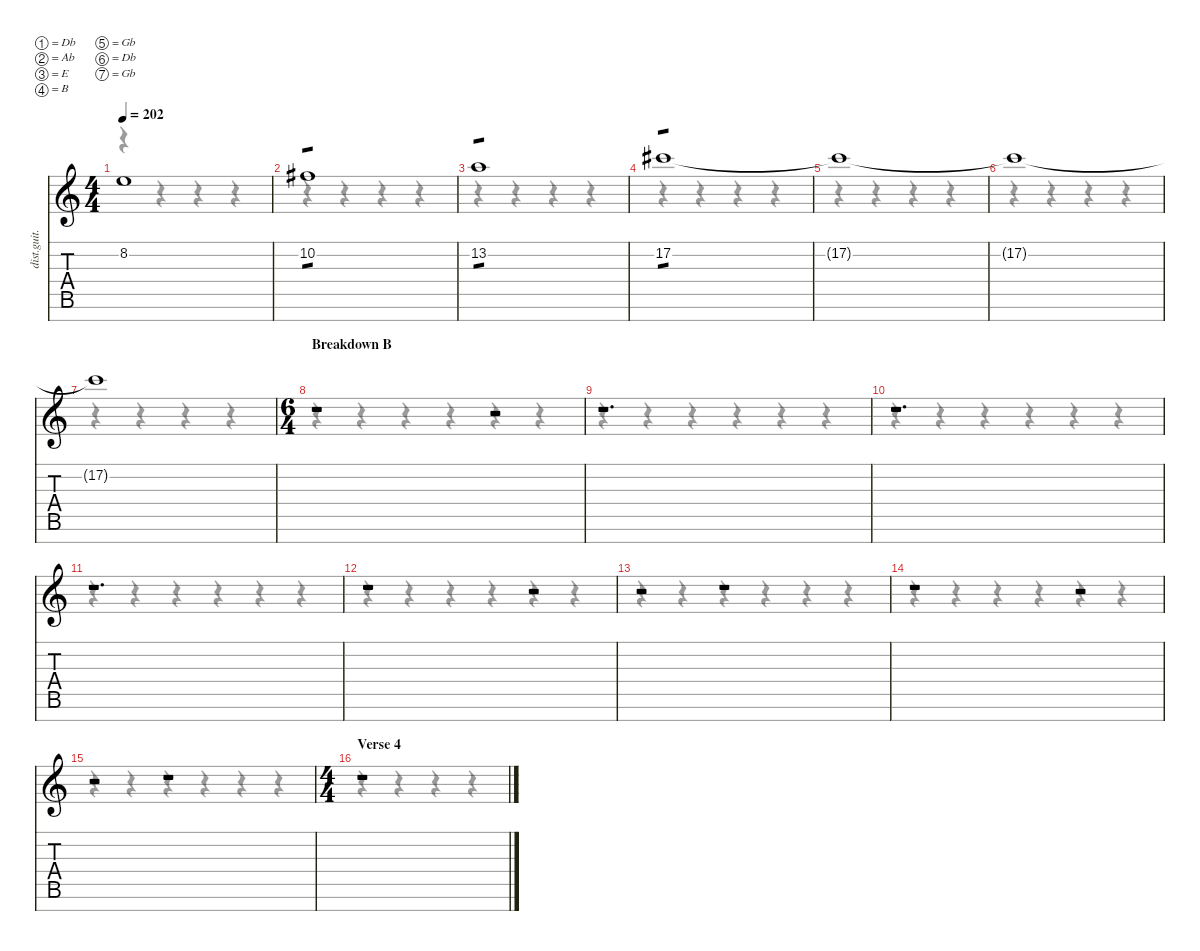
\defaultSystemsLayout 4
\hideDynamics
\bracketExtendMode nobrackets
\track ("Ambient Leads" "dist.guit.") {instrument distortionguitar}
\staff {score tabs}
\tuning (Db4 Ab3 E3 B2 Gb2 Db2 Gb1)
\voice
\ts (4 4)
\tempo 202
\clef g2
\ks c
8.2{t}.1{dy mf beam Up} |
10.2{acc #}.1{tp 1 beam Up} |
13.2.1{tp 1 beam Up} |
17.2{acc #}.1{tp 1 beam Up} |
17.2{t acc #}.1{beam Up} |
17.2{t acc #}.1{beam Up} |
17.2{t acc #}.1{beam Up} |
\ts (6 4)
\beaming (8 3 3 3 3)
\section ("" "Breakdown B")
r.1{beam Up} r.2{beam Up} |
r.1{d beam Up} |
r.1{d beam Up} |
r.1{d beam Up} |
r.1{beam Up} r.2{beam Up} |
r.2{beam Up} r.1{beam Up} |
r.1{beam Up} r.2{beam Up} |
r.2{beam Up} r.1{beam Up} |
\ts (4 4)
\beaming (8 2 2 2 2)
\section ("" "Verse 4")
r.1{beam Up}
\voice
\clef g2
\ottava regular
\simile none
\ks c
r.4{dy mf beam Down} r.4{beam Down} r.4{beam Down} r.4{beam Down} |
r.4{beam Down} r.4{beam Down} r.4{beam Down} r.4{beam Down} |
r.4{beam Down} r.4{beam Down} r.4{beam Down} r.4{beam Down} |
r.4{beam Down} r.4{beam Down} r.4{beam Down} r.4{beam Down} |
r.4{beam Down} r.4{beam Down} r.4{beam Down} r.4{beam Down} |
r.4{beam Down} r.4{beam Down} r.4{beam Down} r.4{beam Down} |
r.4{beam Down} r.4{beam Down} r.4{beam Down} r.4{beam Down} |
r.4{beam Down} r.4{beam Down} r.4{beam Down} r.4{beam Down} r.4{beam Down} r.4{beam Down} |
r.4{beam Down} r.4{beam Down} r.4{beam Down} r.4{beam Down} r.4{beam Down} r.4{beam Down} |
r.4{beam Down} r.4{beam Down} r.4{beam Down} r.4{beam Down} r.4{beam Down} r.4{beam Down} |
r.4{beam Down} r.4{beam Down} r.4{beam Down} r.4{beam Down} r.4{beam Down} r.4{beam Down} |
r.4{beam Down} r.4{beam Down} r.4{beam Down} r.4{beam Down} r.4{beam Down} r.4{beam Down} |
r.4{beam Down} r.4{beam Down} r.4{beam Down} r.4{beam Down} r.4{beam Down} r.4{beam Down} |
r.4{beam Down} r.4{beam Down} r.4{beam Down} r.4{beam Down} r.4{beam Down} r.4{beam Down} |
r.4{beam Down} r.4{beam Down} r.4{beam Down} r.4{beam Down} r.4{beam Down} r.4{beam Down} |
r.4{beam Down} r.4{beam Down} r.4{beam Down} r.4{beam Down}
